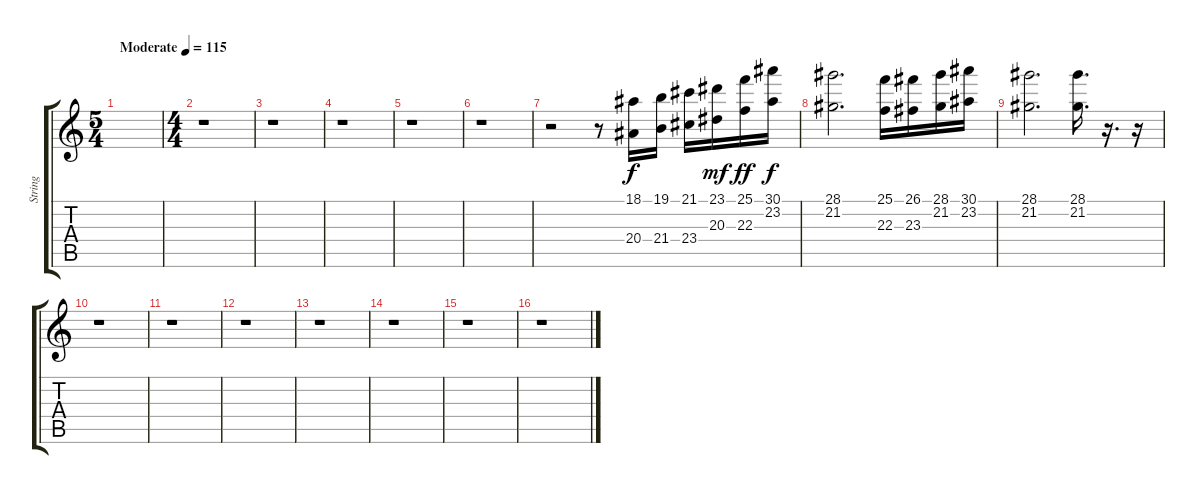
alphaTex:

\track ("String" "String") {instrument stringensemble1}
\staff {score tabs}
\tuning (E4 B3 G3 D3 A2 E2) {hide}
\ts (5 4)
\tempo (115 "Moderate")
\clef g2
\ks c
|
\ts (4 4)
r.1 |
r.1 |
r.1 |
r.1 |
r.1 |
r.2 r.8 (18.1 20.4).16 (19.1 21.4).16{dy f} (21.1 23.4).16 (23.1 20.3).16{dy mf} (25.1 22.3).16{dy ff} (30.1 23.2).16{dy f} |
(28.1 21.2).2{d} (25.1 22.3).16 (26.1 23.3).16 (28.1 21.2).16 (30.1 23.2).16 |
(28.1 21.2).2{d} (28.1 21.2).16{d} r.16{d} r.16 |
r.1 |
r.1 |
r.1 |
r.1 |
r.1 |
r.1 |
r.1
